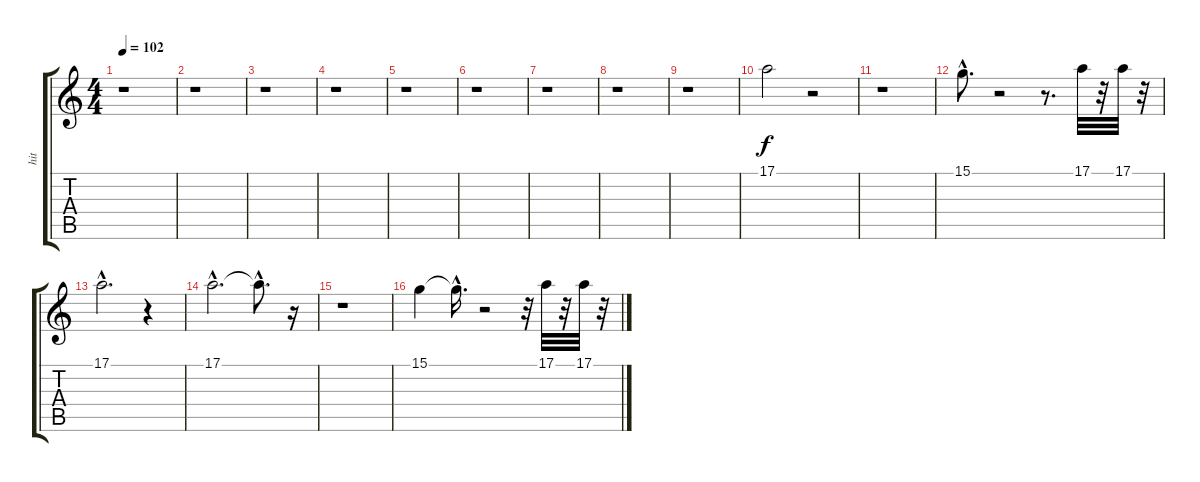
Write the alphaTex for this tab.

\track ("hit" "hit") {instrument orchestrahit}
\staff {score tabs}
\tuning (E4 B3 G3 D3 A2 E2) {hide}
\ts (4 4)
\tempo 102
\clef g2
\ks c
r.1{dy f} |
r.1 |
r.1 |
r.1 |
r.1 |
r.1 |
r.1 |
r.1 |
r.1 |
17.1.2 r.2 |
r.1 |
15.1{hac}.8{d} r.2 r.8{d} 17.1.32 r.32 17.1.32 r.32 |
17.1{hac}.2{d} r.4 |
17.1{hac}.2{d} 17.1{hac t}.8{d} r.16 |
r.1 |
15.1.4 15.1{hac t}.16{d} r.2 r.32 17.1.32 r.32 17.1.32 r.32
